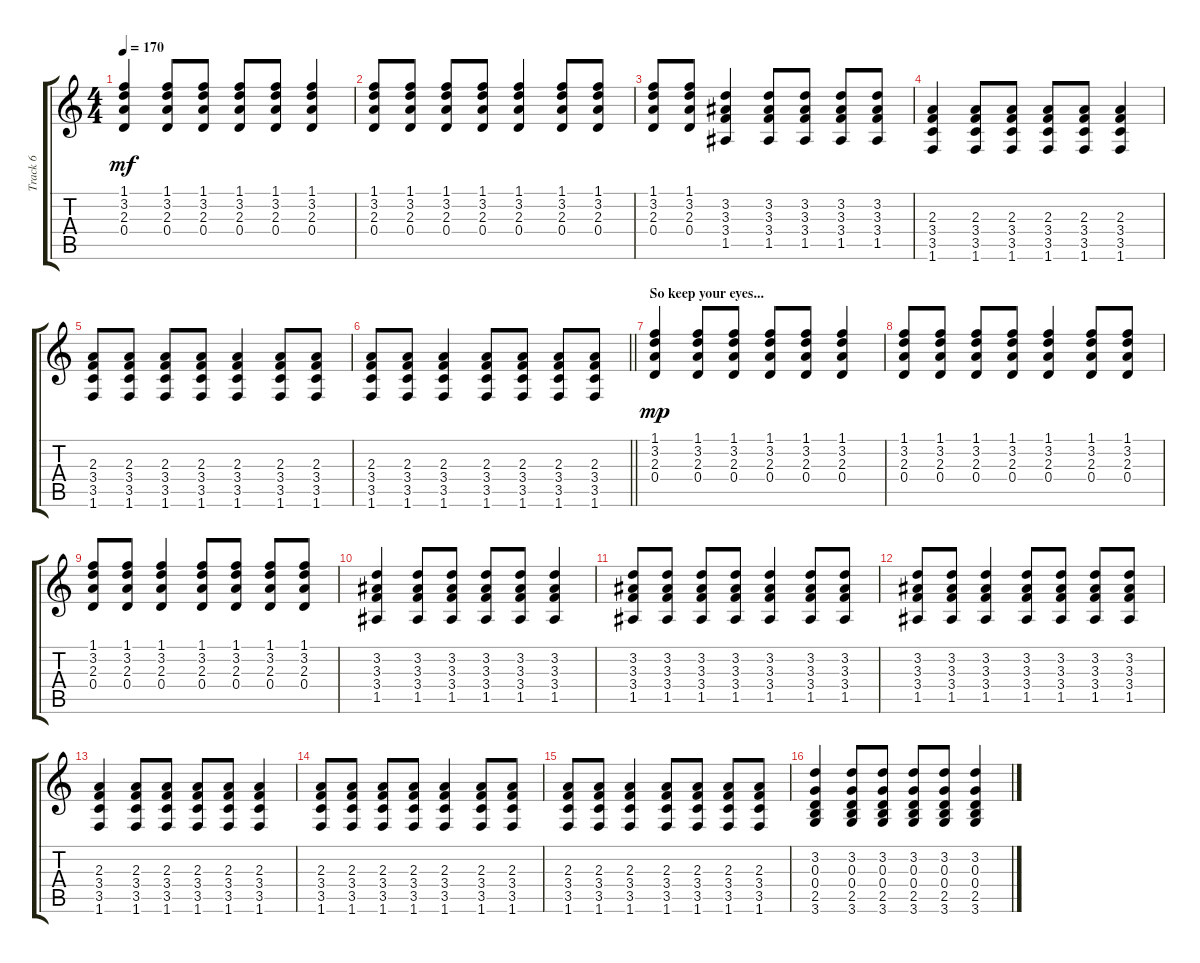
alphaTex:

\track ("Track 6" "Track 6") {instrument acousticguitarsteel}
\staff {score tabs}
\tuning (E4 B3 G3 D3 A2 E2) {hide}
\ts (4 4)
\tempo 170
\clef g2
\ks c
(1.1 3.2 2.3 0.4).4{dy mf} (1.1 3.2 2.3 0.4).8 (1.1 3.2 2.3 0.4).8 (1.1 3.2 2.3 0.4).8 (1.1 3.2 2.3 0.4).8 (1.1 3.2 2.3 0.4).4 |
(1.1 3.2 2.3 0.4).8 (1.1 3.2 2.3 0.4).8 (1.1 3.2 2.3 0.4).8 (1.1 3.2 2.3 0.4).8 (1.1 3.2 2.3 0.4).4 (1.1 3.2 2.3 0.4).8 (1.1 3.2 2.3 0.4).8 |
(1.1 3.2 2.3 0.4).8 (1.1 3.2 2.3 0.4).8 (3.2 3.3 3.4 1.5).4 (3.2 3.3 3.4 1.5).8 (3.2 3.3 3.4 1.5).8 (3.2 3.3 3.4 1.5).8 (3.2 3.3 3.4 1.5).8 |
(2.3 3.4 3.5 1.6).4 (2.3 3.4 3.5 1.6).8 (2.3 3.4 3.5 1.6).8 (2.3 3.4 3.5 1.6).8 (2.3 3.4 3.5 1.6).8 (2.3 3.4 3.5 1.6).4 |
(2.3 3.4 3.5 1.6).8 (2.3 3.4 3.5 1.6).8 (2.3 3.4 3.5 1.6).8 (2.3 3.4 3.5 1.6).8 (2.3 3.4 3.5 1.6).4 (2.3 3.4 3.5 1.6).8 (2.3 3.4 3.5 1.6).8 |
\barLineRight lightlight
(2.3 3.4 3.5 1.6).8 (2.3 3.4 3.5 1.6).8 (2.3 3.4 3.5 1.6).4 (2.3 3.4 3.5 1.6).8 (2.3 3.4 3.5 1.6).8 (2.3 3.4 3.5 1.6).8 (2.3 3.4 3.5 1.6).8 |
\section ("" "So keep your eyes...")
(1.1 3.2 2.3 0.4).4{dy mp} (1.1 3.2 2.3 0.4).8 (1.1 3.2 2.3 0.4).8 (1.1 3.2 2.3 0.4).8 (1.1 3.2 2.3 0.4).8 (1.1 3.2 2.3 0.4).4 |
(1.1 3.2 2.3 0.4).8 (1.1 3.2 2.3 0.4).8 (1.1 3.2 2.3 0.4).8 (1.1 3.2 2.3 0.4).8 (1.1 3.2 2.3 0.4).4 (1.1 3.2 2.3 0.4).8 (1.1 3.2 2.3 0.4).8 |
(1.1 3.2 2.3 0.4).8 (1.1 3.2 2.3 0.4).8 (1.1 3.2 2.3 0.4).4 (1.1 3.2 2.3 0.4).8 (1.1 3.2 2.3 0.4).8 (1.1 3.2 2.3 0.4).8 (1.1 3.2 2.3 0.4).8 |
(3.2 3.3 3.4 1.5).4 (3.2 3.3 3.4 1.5).8 (3.2 3.3 3.4 1.5).8 (3.2 3.3 3.4 1.5).8 (3.2 3.3 3.4 1.5).8 (3.2 3.3 3.4 1.5).4 |
(3.2 3.3 3.4 1.5).8 (3.2 3.3 3.4 1.5).8 (3.2 3.3 3.4 1.5).8 (3.2 3.3 3.4 1.5).8 (3.2 3.3 3.4 1.5).4 (3.2 3.3 3.4 1.5).8 (3.2 3.3 3.4 1.5).8 |
(3.2 3.3 3.4 1.5).8 (3.2 3.3 3.4 1.5).8 (3.2 3.3 3.4 1.5).4 (3.2 3.3 3.4 1.5).8 (3.2 3.3 3.4 1.5).8 (3.2 3.3 3.4 1.5).8 (3.2 3.3 3.4 1.5).8 |
(2.3 3.4 3.5 1.6).4 (2.3 3.4 3.5 1.6).8 (2.3 3.4 3.5 1.6).8 (2.3 3.4 3.5 1.6).8 (2.3 3.4 3.5 1.6).8 (2.3 3.4 3.5 1.6).4 |
(2.3 3.4 3.5 1.6).8 (2.3 3.4 3.5 1.6).8 (2.3 3.4 3.5 1.6).8 (2.3 3.4 3.5 1.6).8 (2.3 3.4 3.5 1.6).4 (2.3 3.4 3.5 1.6).8 (2.3 3.4 3.5 1.6).8 |
(2.3 3.4 3.5 1.6).8 (2.3 3.4 3.5 1.6).8 (2.3 3.4 3.5 1.6).4 (2.3 3.4 3.5 1.6).8 (2.3 3.4 3.5 1.6).8 (2.3 3.4 3.5 1.6).8 (2.3 3.4 3.5 1.6).8 |
(3.2 0.3 0.4 2.5 3.6).4 (3.2 0.3 0.4 2.5 3.6).8 (3.2 0.3 0.4 2.5 3.6).8 (3.2 0.3 0.4 2.5 3.6).8 (3.2 0.3 0.4 2.5 3.6).8 (3.2 0.3 0.4 2.5 3.6).4
